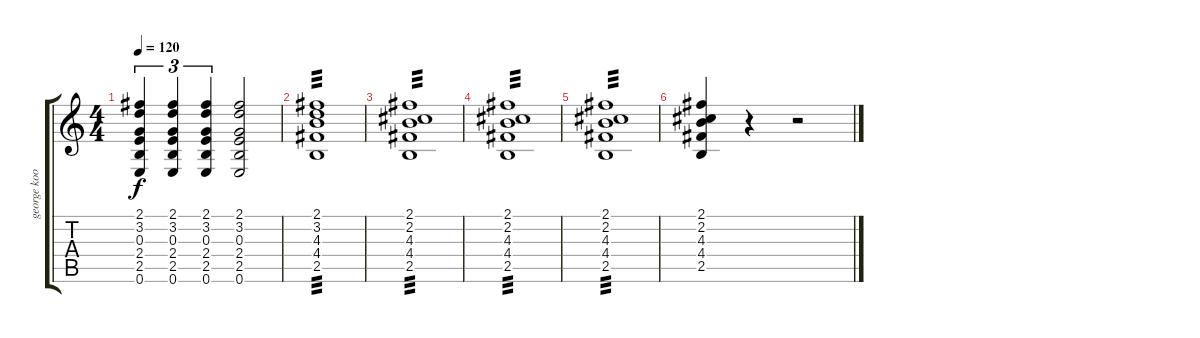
\track ("george kooymans" "george koo") {instrument acousticguitarsteel}
\staff {score tabs}
\tuning (E4 B3 G3 D3 A2 E2) {hide}
\ts (4 4)
\tempo 120
\clef g2
\ks c
(2.1 3.2 0.3 2.4 2.5 0.6).4{tu (3 2) dy f} (2.1 3.2 0.3 2.4 2.5 0.6).4{tu (3 2)} (2.1 3.2 0.3 2.4 2.5 0.6).4{tu (3 2)} (2.1 3.2 0.3 2.4 2.5 0.6).2 |
(2.1 3.2 4.3 4.4 2.5).1{tp 3} |
(2.1 2.2 4.3 4.4 2.5).1{tp 3} |
(2.1 2.2 4.3 4.4 2.5).1{tp 3} |
(2.1 2.2 4.3 4.4 2.5).1{tp 3} |
(2.1 2.2 4.3 4.4 2.5).4 r.4 r.2
